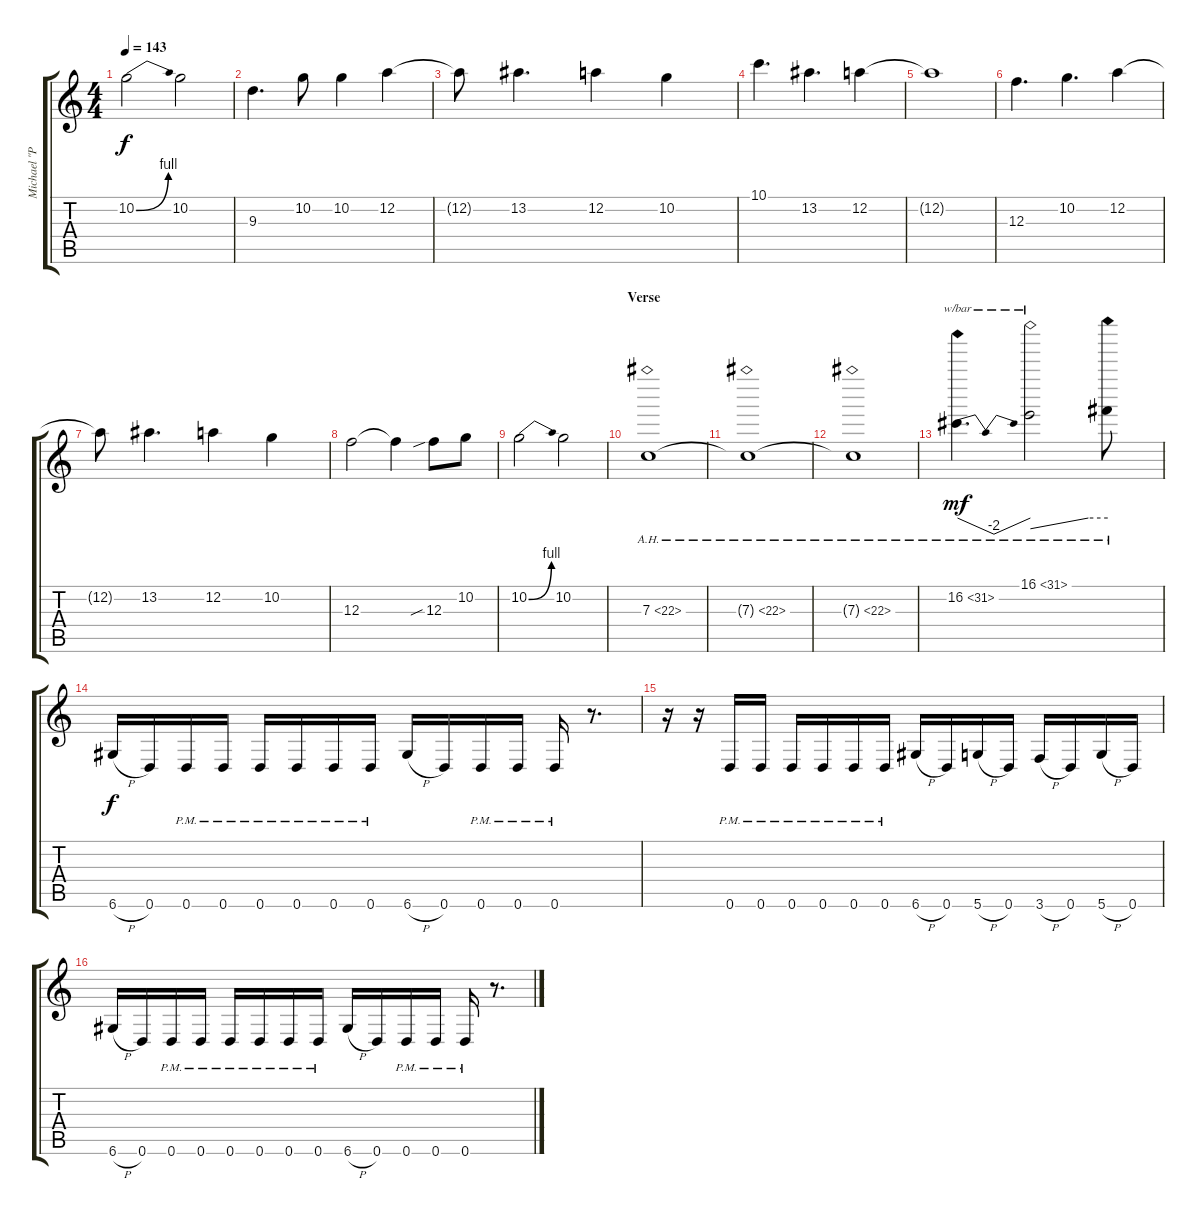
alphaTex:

\track ("Michael \"Padge\" Paget (Right)" "Michael \"P") {instrument distortionguitar}
\staff {score tabs}
\tuning (D4 A3 F3 C3 G2 D2) {hide}
\ts (4 4)
\tempo 143
\clef g2
\ks c
10.2{be (bend 0 0 60 4)}.2{dy f} 10.2.2 |
9.3.4{d} 10.2.8 10.2.4 12.2.4 |
12.2{t}.8 13.2.4{d} 12.2.4 10.2.4 |
10.1.4{d} 13.2.4{d} 12.2.4 |
12.2{t}.1 |
12.3.4{d} 10.2.4{d} 12.2.4 |
12.2{t}.8 13.2.4{d} 12.2.4 10.2.4 |
12.3.2 12.3{t}.4 12.3{sib}.8 10.2.8 |
10.2{be (bend 0 0 60 4)}.2 10.2.2 |
\section ("" "Verse")
7.3{ah 15}.1 |
7.3{ah 15 t}.1 |
7.3{ah 15 t}.1 |
16.2{ah 15}.4{d tbe (dip default 0 0 30 -8 60 0) dy mf} 16.1{ah 15}.2{tbe (custom default 0 -4 45 0 60 0)} 16.1{ah 15 t}.8 |
6.6{h}.16{dy f} 0.6.16 0.6{pm}.16 0.6{pm}.16 0.6{pm}.16 0.6{pm}.16 0.6{pm}.16 0.6{pm}.16 6.6{h}.16 0.6.16 0.6{pm}.16 0.6{pm}.16 0.6{pm}.16 r.8{d} |
r.16 r.16 0.6{pm}.16 0.6{pm}.16 0.6{pm}.16 0.6{pm}.16 0.6{pm}.16 0.6{pm}.16 6.6{h}.16 0.6.16 5.6{h}.16 0.6.16 3.6{h}.16 0.6.16 5.6{h}.16 0.6.16 |
6.6{h}.16 0.6.16 0.6{pm}.16 0.6{pm}.16 0.6{pm}.16 0.6{pm}.16 0.6{pm}.16 0.6{pm}.16 6.6{h}.16 0.6.16 0.6{pm}.16 0.6{pm}.16 0.6{pm}.16 r.8{d}
